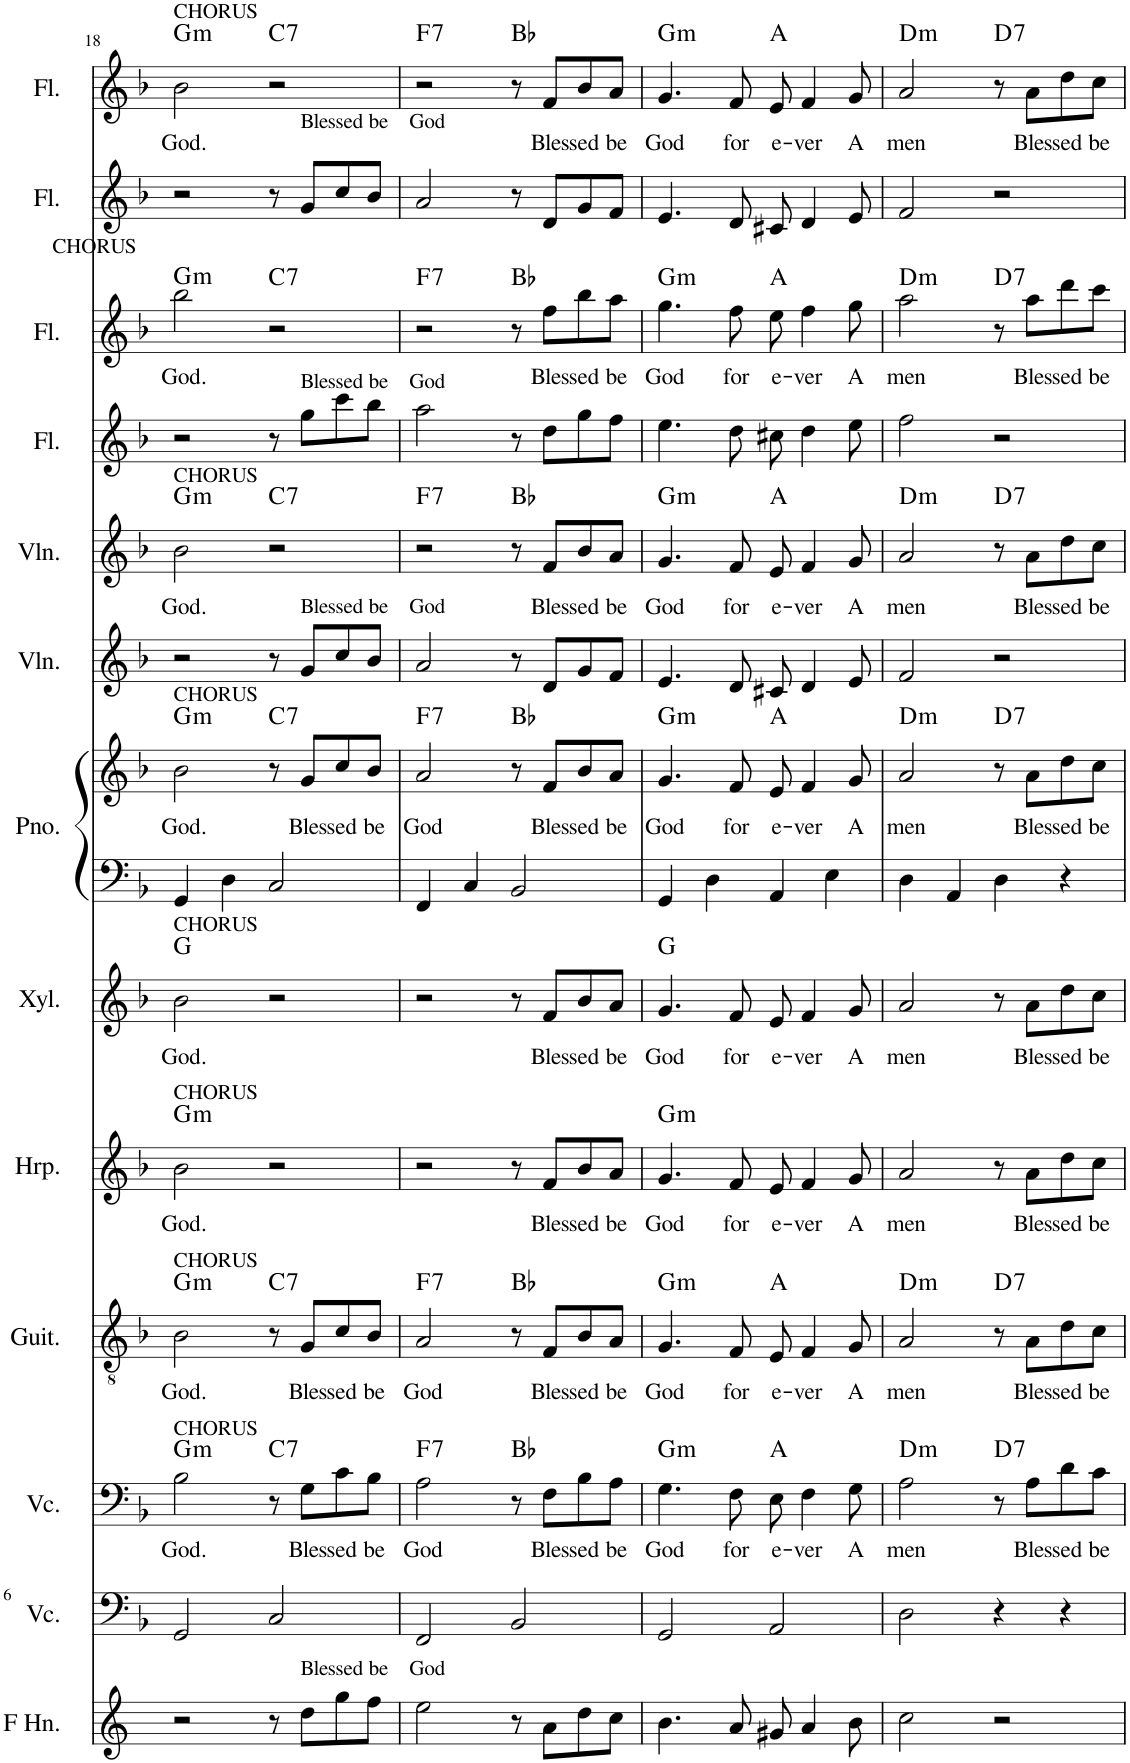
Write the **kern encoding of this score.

**kern	**kern	**kern	**text	**harte	**kern	**text	**harte	**kern	**text	**harte	**kern	**text	**harte	**kern	**kern	**text	**harte	**kern	**kern	**text	**harte	**kern	**kern	**text	**kern	**kern	**text	**harte
*part13	*part12	*part11	*part11	*part11	*part10	*part10	*part10	*part9	*part9	*part9	*part8	*part8	*part8	*part7	*part7	*part7	*part7	*part6	*part5	*part5	*part5	*part4	*part3	*part3	*part2	*part1	*part1	*part1
*staff14	*staff13	*staff12	*staff12	*	*staff11	*staff11	*	*staff10	*staff10	*	*staff9	*staff9	*	*staff8	*staff7	*staff7	*	*staff6	*staff5	*staff5	*	*staff4	*staff3	*staff3	*staff2	*staff1	*staff1	*
*I"Horn in F	*I"Violoncello	*I"Violoncello	*	*	*I"Acoustic Guitar	*	*	*I"Harp	*	*	*I"Xylophone	*	*	*I"Piano	*	*	*	*I"Violin	*I"Violin	*	*	*I"Flute	*I"Flute	*	*I"Flute	*I"Flute	*	*
*	*I'Vc.	*I'Vc.	*	*	*I'Guit.	*	*	*I'Hrp.	*	*	*I'Xyl.	*	*	*I'Pno.	*	*	*	*I'Vln.	*I'Vln.	*	*	*I'Fl.	*I'Fl.	*	*I'Fl.	*I'Fl.	*	*
!!LO:PB:g=z
*clefG2	*clefF4	*clefF4	*	*	*clefGv2	*	*	*clefG2	*	*	*clefG2	*	*	*clefF4	*clefG2	*	*	*clefG2	*clefG2	*	*	*clefG2	*clefG2	*	*clefG2	*clefG2	*	*
*Trd4c7	*	*	*	*	*	*	*	*	*	*	*Trd-7c-12	*	*	*	*	*	*	*	*	*	*	*	*	*	*	*	*	*
*k[]	*k[b-]	*k[b-]	*	*	*k[b-]	*	*	*k[b-]	*	*	*k[b-]	*	*	*k[b-]	*k[b-]	*	*	*k[b-]	*k[b-]	*	*	*k[b-]	*k[b-]	*	*k[b-]	*k[b-]	*	*
*M4/4	*M4/4	*M4/4	*	*	*M4/4	*	*	*M4/4	*	*	*M4/4	*	*	*M4/4	*M4/4	*	*	*M4/4	*M4/4	*	*	*M4/4	*M4/4	*	*M4/4	*M4/4	*	*
=18	=18	=18	=18	=18	=18	=18	=18	=18	=18	=18	=18	=18	=18	=18	=18	=18	=18	=18	=18	=18	=18	=18	=18	=18	=18	=18	=18	=18
!	!	!	!	!	!	!	!	!	!	!	!	!	!	!	!	!	!	!	!	!	!	!	!	!	!	!LO:TX:a:t=CHORUS	!	!
!	!	!	!	!	!	!	!	!	!	!	!	!	!	!	!	!	!	!	!	!	!	!	!LO:TX:a:t=CHORUS	!	!	!	!	!
!	!	!	!	!	!	!	!	!	!	!	!	!	!	!	!	!	!	!	!LO:TX:a:t=CHORUS	!	!	!	!	!	!	!	!	!
!	!	!	!	!	!	!	!	!	!	!	!	!	!	!	!LO:TX:a:t=CHORUS	!	!	!	!	!	!	!	!	!	!	!	!	!
!	!	!	!	!	!	!	!	!	!	!	!LO:TX:a:t=CHORUS	!	!	!	!	!	!	!	!	!	!	!	!	!	!	!	!	!
!	!	!	!	!	!	!	!	!LO:TX:a:t=CHORUS	!	!	!	!	!	!	!	!	!	!	!	!	!	!	!	!	!	!	!	!
!	!	!	!	!	!LO:TX:a:t=CHORUS	!	!	!	!	!	!	!	!	!	!	!	!	!	!	!	!	!	!	!	!	!	!	!
!	!	!LO:TX:a:t=CHORUS	!	!	!	!	!	!	!	!	!	!	!	!	!	!	!	!	!	!	!	!	!	!	!	!	!	!
!	!	!	!LO:LY:b	!LO:H:kt=m	!	!LO:LY:b	!LO:H:kt=m	!	!LO:LY:b	!LO:H:kt=m	!	!LO:LY:b	!	!	!	!LO:LY:b	!LO:H:kt=m	!	!	!LO:LY:b	!LO:H:kt=m	!	!	!LO:LY:b	!	!	!LO:LY:b	!LO:H:kt=m
2r	2GG/	2B-\	God.	G:min	2B-\	God.	G:min	2b-\	God.	G:min	2b-\	God.	G:maj	4GG/	2b-\	God.	G:min	2r	2b-\	God.	G:min	2r	2bb-\	God.	2r	2b-\	God.	G:min
.	.	.	.	.	.	.	.	.	.	.	.	.	.	4D\	.	.	.	.	.	.	.	.	.	.	.	.	.	.
!	!	!	!	!LO:H:kt=7	!	!	!LO:H:kt=7	!	!	!	!	!	!	!	!	!	!LO:H:kt=7	!	!	!	!LO:H:kt=7	!	!	!	!	!	!	!LO:H:kt=7
8r	2C/	8r	.	C:7	8r	.	C:7	2r	.	.	2r	.	.	2C/	8r	.	C:7	8r	2r	.	C:7	8r	2r	.	8r	2r	.	C:7
!	!	!	!	!	!	!	!	!	!	!	!	!	!	!	!	!	!	!	!	!	!	!	!	!	!LO:TX:a:t=Blessed be    God	!	!	!
!	!	!	!	!	!	!	!	!	!	!	!	!	!	!	!	!	!	!	!	!	!	!LO:TX:a:t=Blessed be    God	!	!	!	!	!	!
!	!	!	!	!	!	!	!	!	!	!	!	!	!	!	!	!	!	!LO:TX:a:t=Blessed be    God	!	!	!	!	!	!	!	!	!	!
!LO:TX:a:t=Blessed be    God	!	!	!	!	!	!	!	!	!	!	!	!	!	!	!	!	!	!	!	!	!	!	!	!	!	!	!	!
!	!	!	!LO:LY:b	!	!	!LO:LY:b	!	!	!	!	!	!	!	!	!	!LO:LY:b	!	!	!	!	!	!	!	!	!	!	!	!
8dd\L	.	8G\L	Bles-	.	8G/L	Bles-	.	.	.	.	.	.	.	.	8g/L	Bles-	.	8g/L	.	.	.	8gg\L	.	.	8g/L	.	.	.
!	!	!	!LO:LY:b	!	!	!LO:LY:b	!	!	!	!	!	!	!	!	!	!LO:LY:b	!	!	!	!	!	!	!	!	!	!	!	!
8gg\	.	8c\	-sed	.	8c/	-sed	.	.	.	.	.	.	.	.	8cc/	-sed	.	8cc/	.	.	.	8ccc\	.	.	8cc/	.	.	.
!	!	!	!LO:LY:b	!	!	!LO:LY:b	!	!	!	!	!	!	!	!	!	!LO:LY:b	!	!	!	!	!	!	!	!	!	!	!	!
8ff\J	.	8B-\J	be	.	8B-/J	be	.	.	.	.	.	.	.	.	8b-/J	be	.	8b-/J	.	.	.	8bb-\J	.	.	8b-/J	.	.	.
=19	=19	=19	=19	=19	=19	=19	=19	=19	=19	=19	=19	=19	=19	=19	=19	=19	=19	=19	=19	=19	=19	=19	=19	=19	=19	=19	=19	=19
!	!	!	!LO:LY:b	!LO:H:kt=7	!	!LO:LY:b	!LO:H:kt=7	!	!	!	!	!	!	!	!	!LO:LY:b	!LO:H:kt=7	!	!	!	!LO:H:kt=7	!	!	!	!	!	!	!LO:H:kt=7
2ee\	2FF/	2A\	God	F:7	2A/	God	F:7	2r	.	.	2r	.	.	4FF/	2a/	God	F:7	2a/	2r	.	F:7	2aa\	2r	.	2a/	2r	.	F:7
.	.	.	.	.	.	.	.	.	.	.	.	.	.	4C/	.	.	.	.	.	.	.	.	.	.	.	.	.	.
8r	2BB-/	8r	.	Bb:maj	8r	.	Bb:maj	8r	.	.	8r	.	.	2BB-/	8r	.	Bb:maj	8r	8r	.	Bb:maj	8r	8r	.	8r	8r	.	Bb:maj
!	!	!	!LO:LY:b	!	!	!LO:LY:b	!	!	!LO:LY:b	!	!	!LO:LY:b	!	!	!	!LO:LY:b	!	!	!	!LO:LY:b	!	!	!	!LO:LY:b	!	!	!LO:LY:b	!
8a\L	.	8F\L	Bles-	.	8F/L	Bles-	.	8f/L	Bles-	.	8f/L	Bles-	.	.	8f/L	Bles-	.	8d/L	8f/L	Bles-	.	8dd\L	8ff\L	Bles-	8d/L	8f/L	Bles-	.
!	!	!	!LO:LY:b	!	!	!LO:LY:b	!	!	!LO:LY:b	!	!	!LO:LY:b	!	!	!	!LO:LY:b	!	!	!	!LO:LY:b	!	!	!	!LO:LY:b	!	!	!LO:LY:b	!
8dd\	.	8B-\	-sed	.	8B-/	-sed	.	8b-/	-sed	.	8b-/	-sed	.	.	8b-/	-sed	.	8g/	8b-/	-sed	.	8gg\	8bb-\	-sed	8g/	8b-/	-sed	.
!	!	!	!LO:LY:b	!	!	!LO:LY:b	!	!	!LO:LY:b	!	!	!LO:LY:b	!	!	!	!LO:LY:b	!	!	!	!LO:LY:b	!	!	!	!LO:LY:b	!	!	!LO:LY:b	!
8cc\J	.	8A\J	be	.	8A/J	be	.	8a/J	be	.	8a/J	be	.	.	8a/J	be	.	8f/J	8a/J	be	.	8ff\J	8aa\J	be	8f/J	8a/J	be	.
=20	=20	=20	=20	=20	=20	=20	=20	=20	=20	=20	=20	=20	=20	=20	=20	=20	=20	=20	=20	=20	=20	=20	=20	=20	=20	=20	=20	=20
!	!	!	!LO:LY:b	!LO:H:kt=m	!	!LO:LY:b	!LO:H:kt=m	!	!LO:LY:b	!LO:H:kt=m	!	!LO:LY:b	!	!	!	!LO:LY:b	!LO:H:kt=m	!	!	!LO:LY:b	!LO:H:kt=m	!	!	!LO:LY:b	!	!	!LO:LY:b	!LO:H:kt=m
4.b\	2GG/	4.G\	God	G:min	4.G/	God	G:min	4.g/	God	G:min	4.g/	God	G:maj	4GG/	4.g/	God	G:min	4.e/	4.g/	God	G:min	4.ee\	4.gg\	God	4.e/	4.g/	God	G:min
.	.	.	.	.	.	.	.	.	.	.	.	.	.	4D\	.	.	.	.	.	.	.	.	.	.	.	.	.	.
!	!	!	!LO:LY:b	!	!	!LO:LY:b	!	!	!LO:LY:b	!	!	!LO:LY:b	!	!	!	!LO:LY:b	!	!	!	!LO:LY:b	!	!	!	!LO:LY:b	!	!	!LO:LY:b	!
8a/	.	8F\	for	.	8F/	for	.	8f/	for	.	8f/	for	.	.	8f/	for	.	8d/	8f/	for	.	8dd\	8ff\	for	8d/	8f/	for	.
!	!	!	!LO:LY:b	!	!	!LO:LY:b	!	!	!LO:LY:b	!	!	!LO:LY:b	!	!	!	!LO:LY:b	!	!	!	!LO:LY:b	!	!	!	!LO:LY:b	!	!	!LO:LY:b	!
8g#X/	2AA/	8E\	e-	A:maj	8E/	e-	A:maj	8e/	e-	.	8e/	e-	.	4AA/	8e/	e-	A:maj	8c#X/	8e/	e-	A:maj	8cc#X\	8ee\	e-	8c#X/	8e/	e-	A:maj
!	!	!	!LO:LY:b	!	!	!LO:LY:b	!	!	!LO:LY:b	!	!	!LO:LY:b	!	!	!	!LO:LY:b	!	!	!	!LO:LY:b	!	!	!	!LO:LY:b	!	!	!LO:LY:b	!
4a/	.	4F\	-ver	.	4F/	-ver	.	4f/	-ver	.	4f/	-ver	.	.	4f/	-ver	.	4d/	4f/	-ver	.	4dd\	4ff\	-ver	4d/	4f/	-ver	.
.	.	.	.	.	.	.	.	.	.	.	.	.	.	4E\	.	.	.	.	.	.	.	.	.	.	.	.	.	.
!	!	!	!LO:LY:b	!	!	!LO:LY:b	!	!	!LO:LY:b	!	!	!LO:LY:b	!	!	!	!LO:LY:b	!	!	!	!LO:LY:b	!	!	!	!LO:LY:b	!	!	!LO:LY:b	!
8b\	.	8G\	A	.	8G/	A	.	8g/	A	.	8g/	A	.	.	8g/	A	.	8e/	8g/	A	.	8ee\	8gg\	A	8e/	8g/	A	.
=21	=21	=21	=21	=21	=21	=21	=21	=21	=21	=21	=21	=21	=21	=21	=21	=21	=21	=21	=21	=21	=21	=21	=21	=21	=21	=21	=21	=21
!	!	!	!LO:LY:b	!LO:H:kt=m	!	!LO:LY:b	!LO:H:kt=m	!	!LO:LY:b	!	!	!LO:LY:b	!	!	!	!LO:LY:b	!LO:H:kt=m	!	!	!LO:LY:b	!LO:H:kt=m	!	!	!LO:LY:b	!	!	!LO:LY:b	!LO:H:kt=m
2cc\	2D\	2A\	men	D:min	2A/	men	D:min	2a/	men	.	2a/	men	.	4D\	2a/	men	D:min	2f/	2a/	men	D:min	2ff\	2aa\	men	2f/	2a/	men	D:min
.	.	.	.	.	.	.	.	.	.	.	.	.	.	4AA/	.	.	.	.	.	.	.	.	.	.	.	.	.	.
!	!	!	!	!LO:H:kt=7	!	!	!LO:H:kt=7	!	!	!	!	!	!	!	!	!	!LO:H:kt=7	!	!	!	!LO:H:kt=7	!	!	!	!	!	!	!LO:H:kt=7
2r	4r	8r	.	D:7	8r	.	D:7	8r	.	.	8r	.	.	4D\	8r	.	D:7	2r	8r	.	D:7	2r	8r	.	2r	8r	.	D:7
!	!	!	!LO:LY:b	!	!	!LO:LY:b	!	!	!LO:LY:b	!	!	!LO:LY:b	!	!	!	!LO:LY:b	!	!	!	!LO:LY:b	!	!	!	!LO:LY:b	!	!	!LO:LY:b	!
.	.	8A\L	Bles-	.	8A\L	Bles-	.	8a\L	Bles-	.	8a\L	Bles-	.	.	8a\L	Bles-	.	.	8a\L	Bles-	.	.	8aa\L	Bles-	.	8a\L	Bles-	.
!	!	!	!LO:LY:b	!	!	!LO:LY:b	!	!	!LO:LY:b	!	!	!LO:LY:b	!	!	!	!LO:LY:b	!	!	!	!LO:LY:b	!	!	!	!LO:LY:b	!	!	!LO:LY:b	!
.	4r	8d\	-sed	.	8d\	-sed	.	8dd\	-sed	.	8dd\	-sed	.	4r	8dd\	-sed	.	.	8dd\	-sed	.	.	8ddd\	-sed	.	8dd\	-sed	.
!	!	!	!LO:LY:b	!	!	!LO:LY:b	!	!	!LO:LY:b	!	!	!LO:LY:b	!	!	!	!LO:LY:b	!	!	!	!LO:LY:b	!	!	!	!LO:LY:b	!	!	!LO:LY:b	!
.	.	8c\J	be	.	8c\J	be	.	8cc\J	be	.	8cc\J	be	.	.	8cc\J	be	.	.	8cc\J	be	.	.	8ccc\J	be	.	8cc\J	be	.
=	=	=	=	=	=	=	=	=	=	=	=	=	=	=	=	=	=	=	=	=	=	=	=	=	=	=	=	=
*-	*-	*-	*-	*-	*-	*-	*-	*-	*-	*-	*-	*-	*-	*-	*-	*-	*-	*-	*-	*-	*-	*-	*-	*-	*-	*-	*-	*-
